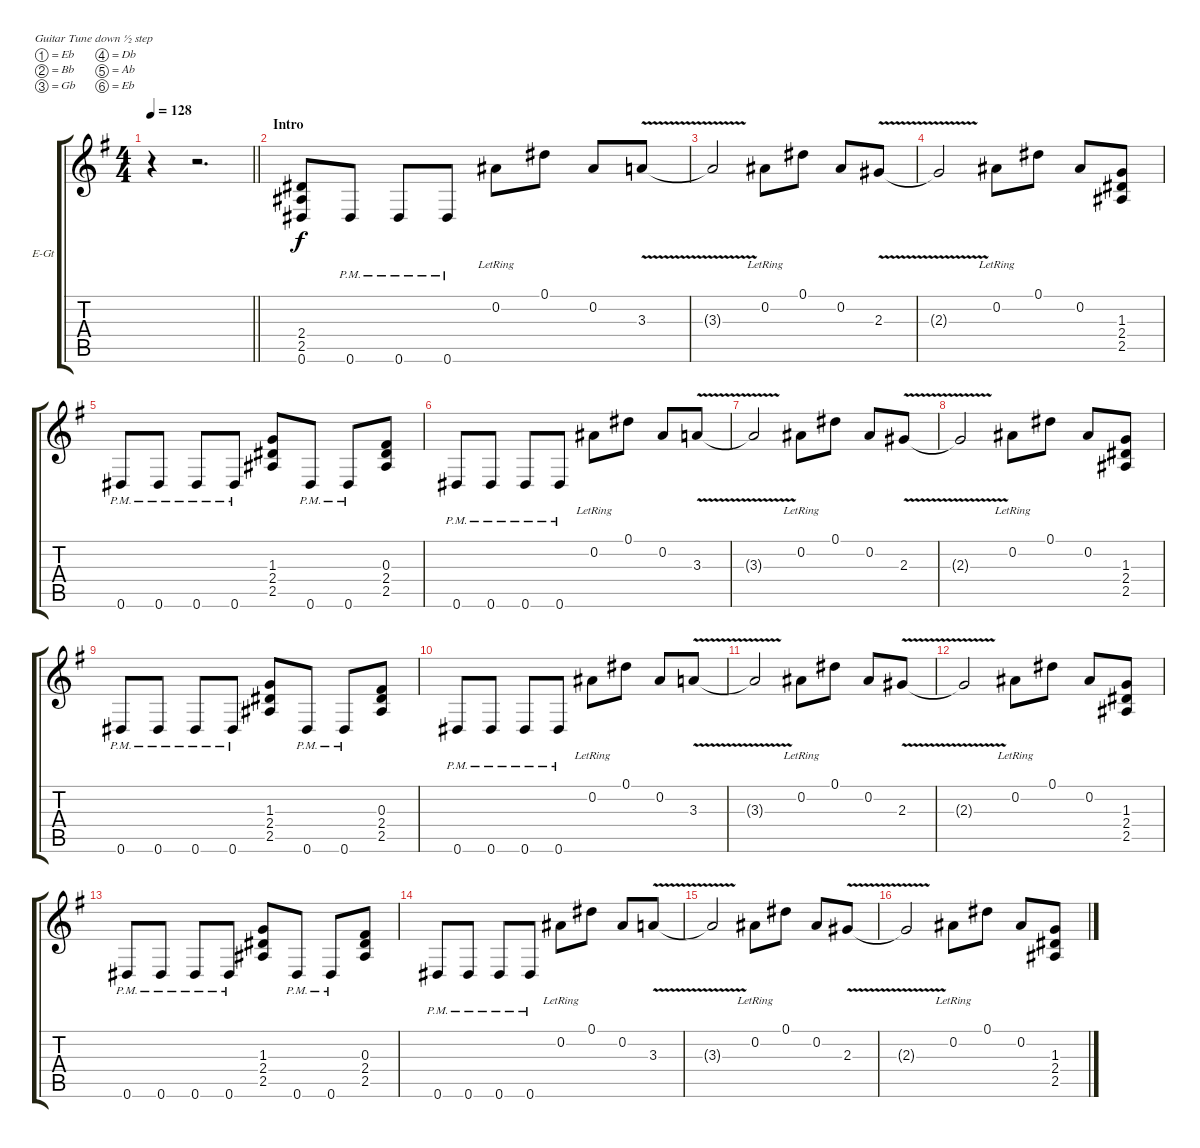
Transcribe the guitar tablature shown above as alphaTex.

\bracketExtendMode groupsimilarinstruments
\firstSystemTrackNameOrientation horizontal
\otherSystemsTrackNameOrientation horizontal
\track ("Гитара 1" "E-Gt") {instrument distortionguitar}
\staff {score tabs}
\tuning (Eb4 Bb3 Gb3 Db3 Ab2 Eb2)
\ts (4 4)
\beaming (8 2 2 2 2)
\tempo 128
\clef g2
\barLineRight lightlight
\ks eminor
r.4{dy f instrument distortionguitar} r.2{d} |
\section ("" "Intro")
(2.4 2.5 0.6).8 0.6{pm}.8 0.6{pm}.8 0.6{pm}.8 0.2{lr}.8 0.1.8 0.2.8 3.3{v}.8 |
3.3{v t}.2 0.2{lr}.8 0.1.8 0.2.8 2.3{v}.8 |
2.3{v t}.2 0.2{lr}.8 0.1.8 0.2.8 (1.3 2.4 2.5).8 |
0.6{pm}.8 0.6{pm}.8 0.6{pm}.8 0.6{pm}.8 (1.3 2.4 2.5).8 0.6{pm}.8 0.6{pm}.8 (0.3 2.4 2.5).8 |
0.6{pm}.8 0.6{pm}.8 0.6{pm}.8 0.6{pm}.8 0.2{lr}.8 0.1.8 0.2.8 3.3{v}.8 |
3.3{v t}.2 0.2{lr}.8 0.1.8 0.2.8 2.3{v}.8 |
2.3{v t}.2 0.2{lr}.8 0.1.8 0.2.8 (1.3 2.4 2.5).8 |
0.6{pm}.8 0.6{pm}.8 0.6{pm}.8 0.6{pm}.8 (1.3 2.4 2.5).8 0.6{pm}.8 0.6{pm}.8 (0.3 2.4 2.5).8 |
0.6{pm}.8 0.6{pm}.8 0.6{pm}.8 0.6{pm}.8 0.2{lr}.8 0.1.8 0.2.8 3.3{v}.8 |
3.3{v t}.2 0.2{lr}.8 0.1.8 0.2.8 2.3{v}.8 |
2.3{v t}.2 0.2{lr}.8 0.1.8 0.2.8 (1.3 2.4 2.5).8 |
0.6{pm}.8 0.6{pm}.8 0.6{pm}.8 0.6{pm}.8 (1.3 2.4 2.5).8 0.6{pm}.8 0.6{pm}.8 (0.3 2.4 2.5).8 |
0.6{pm}.8 0.6{pm}.8 0.6{pm}.8 0.6{pm}.8 0.2{lr}.8 0.1.8 0.2.8 3.3{v}.8 |
3.3{v t}.2 0.2{lr}.8 0.1.8 0.2.8 2.3{v}.8 |
2.3{v t}.2 0.2{lr}.8 0.1.8 0.2.8 (1.3 2.4 2.5).8
